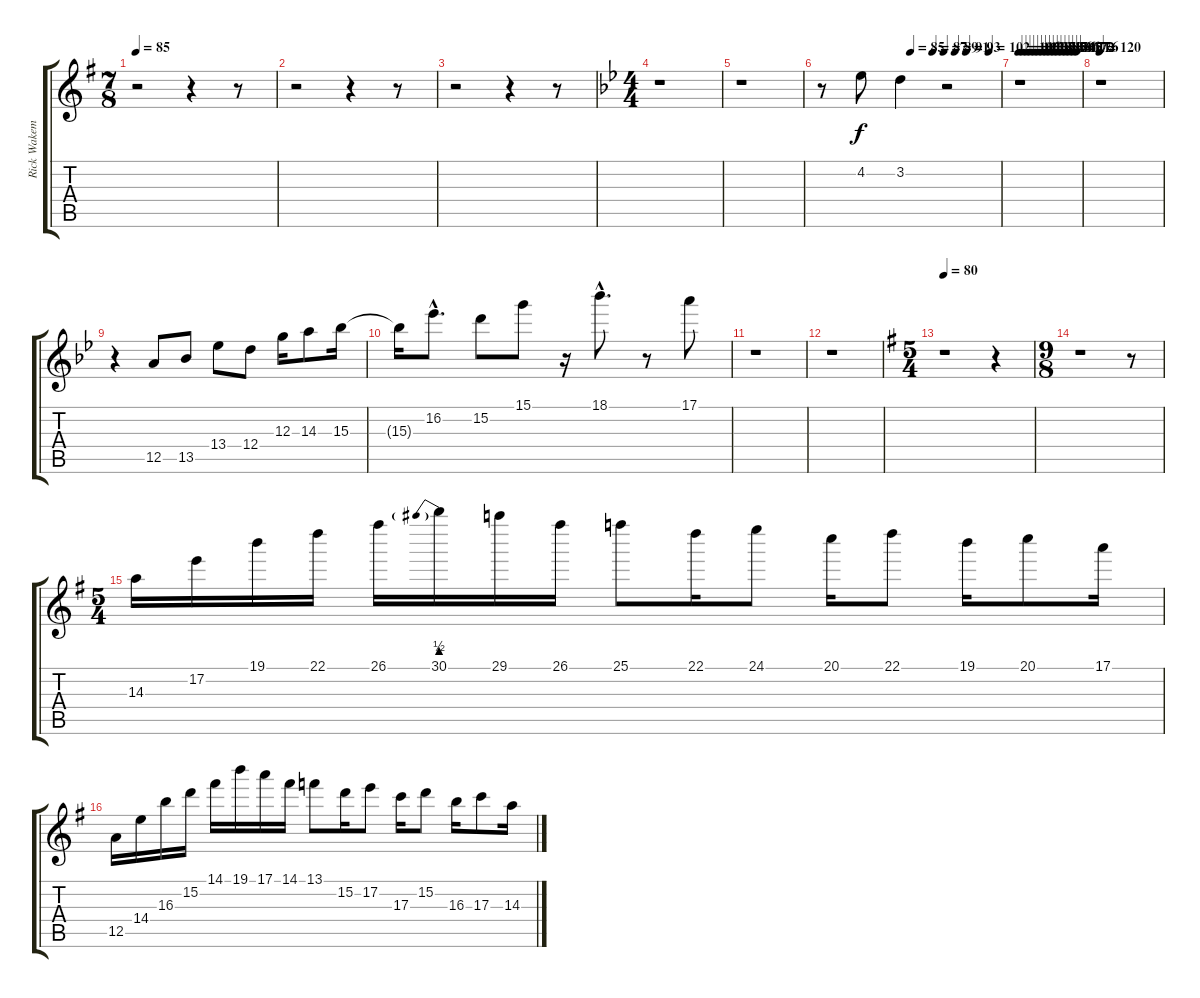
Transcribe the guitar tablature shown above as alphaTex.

\track ("Rick Wakeman 2" "Rick Wakem") {instrument brightacousticpiano}
\staff {score tabs}
\tuning (E5 B4 G4 D4 A3 E3) {hide}
\ts (7 8)
\tempo 85
\clef g2
\ks g
r.2{dy f} r.4 r.8 |
r.2 r.4 r.8 |
r.2 r.4 r.8 |
\ts (4 4)
\ks gminor
r.1 |
r.1 |
\tempo (85 0.5)
\tempo (87 0.625)
\tempo (89 0.6875)
\tempo (91 0.75)
\tempo (93 0.8125)
\tempo (102 0.9375)
r.8 4.2.8 3.2.4 r.2 |
\tempo 106
\tempo (113 0.0625)
\tempo (120 0.125)
\tempo (128 0.1875)
\tempo (135 0.25)
\tempo (138 0.3125)
\tempo (143 0.375)
\tempo (147 0.4375)
\tempo (148 0.5)
\tempo (154 0.5625)
\tempo (160 0.625)
\tempo (165 0.6875)
\tempo (167 0.75)
\tempo (171 0.8125)
\tempo (172 0.875)
\tempo (176 0.9375)
r.1 |
\tempo 120
r.1 |
r.4 12.5.8 13.5.8 13.4.8 12.4.8 12.3.16 14.3.8 15.3.16 |
15.3{t}.16 16.2{hac}.8{d} 15.2.8 15.1.8 r.16 18.1{hac}.8{d} r.8 17.1.8 |
r.1 |
r.1 |
\ts (5 4)
\tempo 80
\ks eminor
r.1 r.4 |
\ts (9 8)
r.1 r.8 |
\ts (5 4)
14.3.16 17.2.16 19.1.16 22.1.16 26.1.16 30.1{be (prebend 0 2 60 2)}.16 29.1.16 26.1.16 25.1.8 22.1.16 24.1.8 20.1.16 22.1.8 19.1.16 20.1.8 17.1.16 |
12.5.16 14.4.16 16.3.16 15.2.16 14.1.16 19.1.16 17.1.16 14.1.16 13.1.8 15.2.16 17.2.8 17.3.16 15.2.8 16.3.16 17.3.8 14.3.16
